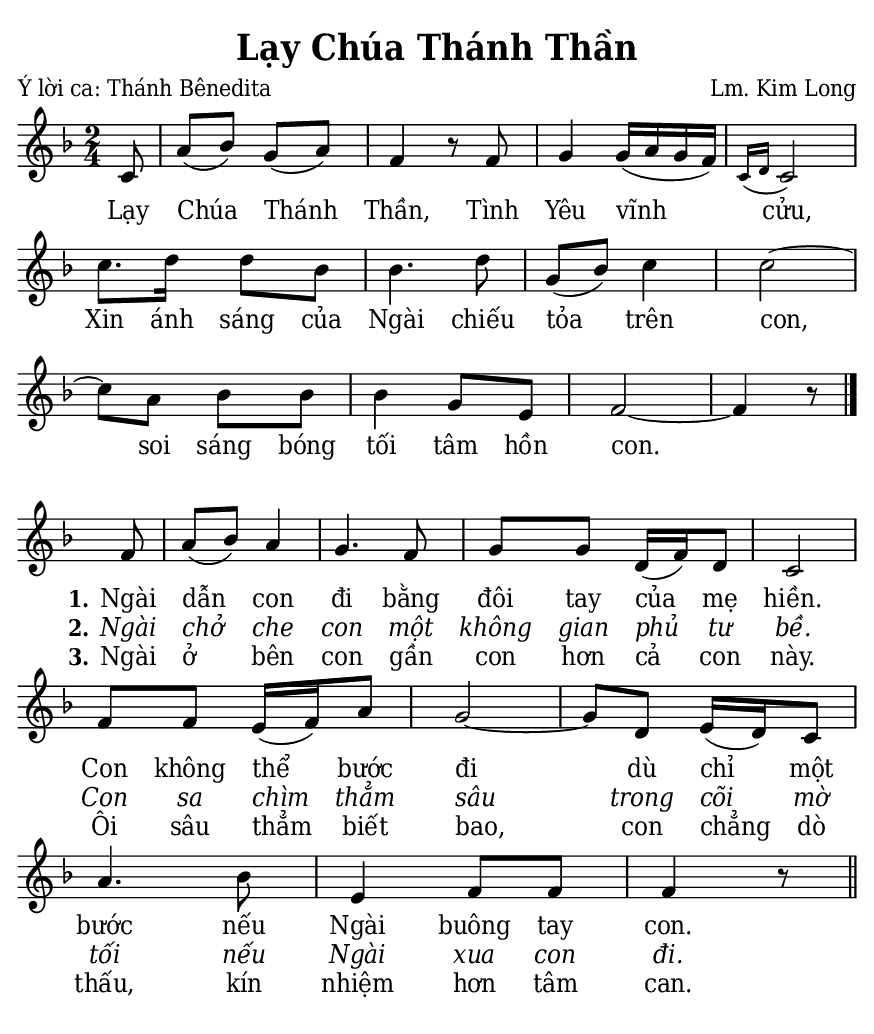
% Cài đặt chung
\version "2.24.3"
\include "english.ly"

\header {
  title = "Lạy Chúa Thánh Thần"
  poet = "Ý lời ca: Thánh Bênedita"
  composer = "Lm. Kim Long"
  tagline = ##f
}

% Nhạc
nhacPhanMot = \relative c' {
  \key f \major
  \time 2/4
  \partial 8 c8 |
  a' (bf) g (a) |
  f4 r8 f |
  g4 g16 (a g f) |
  \grace { c16 (d} c2) |
  c'8. d16 d8 bf |
  bf4. d8 |
  g, (bf) c4 |
  c2 ~ |
  c8 a bf bf |
  bf4 g8 e |
  f2 ~ |
  f4 r8 \bar "|."
}

nhacPhanHai = \relative c' {
  \key f \major
  \time 2/4
  \partial 8f8 |
  a (bf) a4 |
  g4. f8 |
  g g d16 (f) d8 |
  c2 |
  f8 f e16 (f) a8 |
  g2 ~ |
  g8 d e16 (d) c8 |
  a'4. bf8 |
  e,4 f8 f |
  f4 r8 \bar "||"
}

% Lời
loiPhanMot = \lyricmode {
  Lạy Chúa Thánh Thần, Tình Yêu vĩnh cửu,
  Xin ánh sáng của Ngài chiếu tỏa trên con,
  soi sáng bóng tối tâm hồn con.
}

loiPhanHai = \lyricmode {
  <<
    {
      \set stanza = "1."
      Ngài dẫn con đi bằng đôi tay của mẹ hiền.
      Con không thể bước đi dù chỉ một bước nếu Ngài buông tay con.
    }
    \new Lyrics {
	    \set associatedVoice = "beSop"
	    \set stanza = "2."
      \override Lyrics.LyricText.font-shape = #'italic
      Ngài chở che con một không gian phủ tư bề.
      Con sa chìm thẳm sâu trong cõi mờ tối nếu Ngài xua con đi.
    }
    \new Lyrics {
	    \set associatedVoice = "beSop"
	    \set stanza = "3."
      Ngài ở bên con gần con hơn cả con này.
      Ôi sâu thẳm biết bao, con chẳng dò thấu,
      kín nhiệm hơn tâm can.
    }
  >>
}

% Dàn trang
\paper {
  #(set-paper-size "a5")
  top-margin = 3\mm
  bottom-margin = 3\mm
  left-margin = 3\mm
  right-margin = 3\mm
  indent = #0
  #(define fonts
	 (make-pango-font-tree "Deja Vu Serif Condensed"
	 		       "Deja Vu Serif Condensed"
			       "Deja Vu Serif Condensed"
			       (/ 20 20)))
  print-page-number = ##f
}

\score {
  <<
    \new Staff <<
        \clef treble
        \new Voice = beSop {
          \nhacPhanMot
        }
      \new Lyrics \lyricsto beSop \loiPhanMot
    >>
  >>
  \layout {
    \override Lyrics.LyricSpace.minimum-distance = #2.5
    \override Score.BarNumber.break-visibility = ##(#f #f #f)
    \override Score.SpacingSpanner.uniform-stretching = ##t
    ragged-last = ##f
  }
}

\score {
  <<
    \new Staff <<
        \clef treble
        \new Voice = beSop {
          \nhacPhanHai
        }
      \new Lyrics \lyricsto beSop \loiPhanHai
    >>
  >>
  \layout {
    \override Staff.TimeSignature.transparent = ##t
    \override Lyrics.LyricSpace.minimum-distance = #2.5
    \override Score.BarNumber.break-visibility = ##(#f #f #f)
    \override Score.SpacingSpanner.uniform-stretching = ##t
    ragged-last = ##f
  }
}
